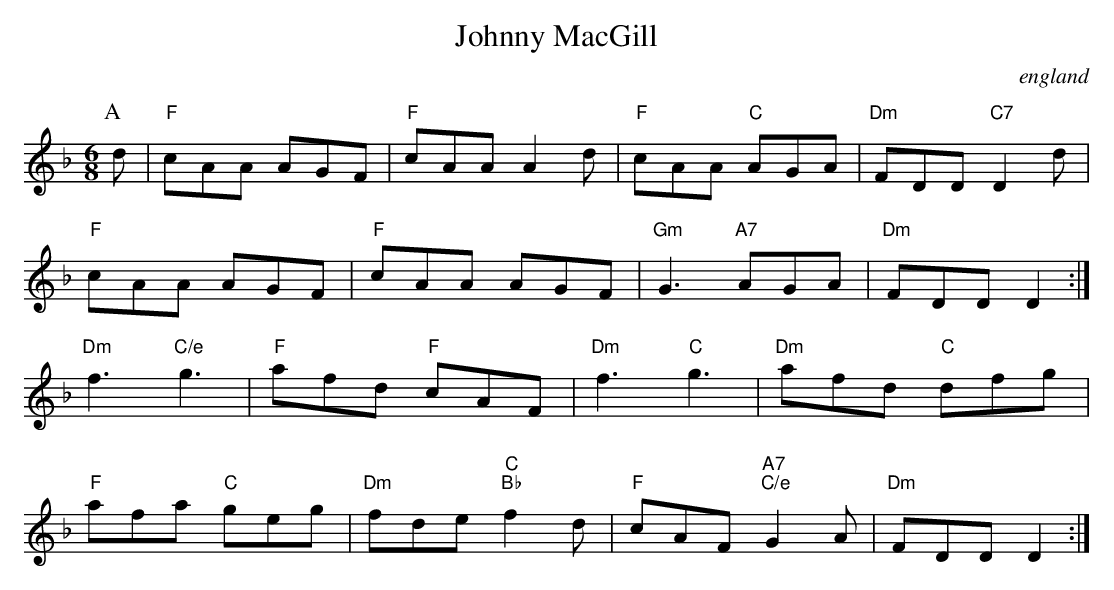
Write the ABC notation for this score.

X:1
T:Johnny MacGill
O:england
M:6/8
K:F
P:A
d|"F"cAA AGF|"F"cAA A2d|"F"cAA "C"AGA|"Dm"FDD "C7"D2d|
"F"cAA AGF|"F"cAA AGF|"Gm"G3 "A7"AGA|"Dm"FDD D2:|
"Dm"f3 "C/e"g3|"F"afd "F"cAF|"Dm"f3 "C"g3|"Dm"afd "C"dfg|
"F"afa "C"geg|"Dm"fde "C""Bb"f2d|"F"cAF "A7""C/e"G2A|"Dm"FDD D2:|
